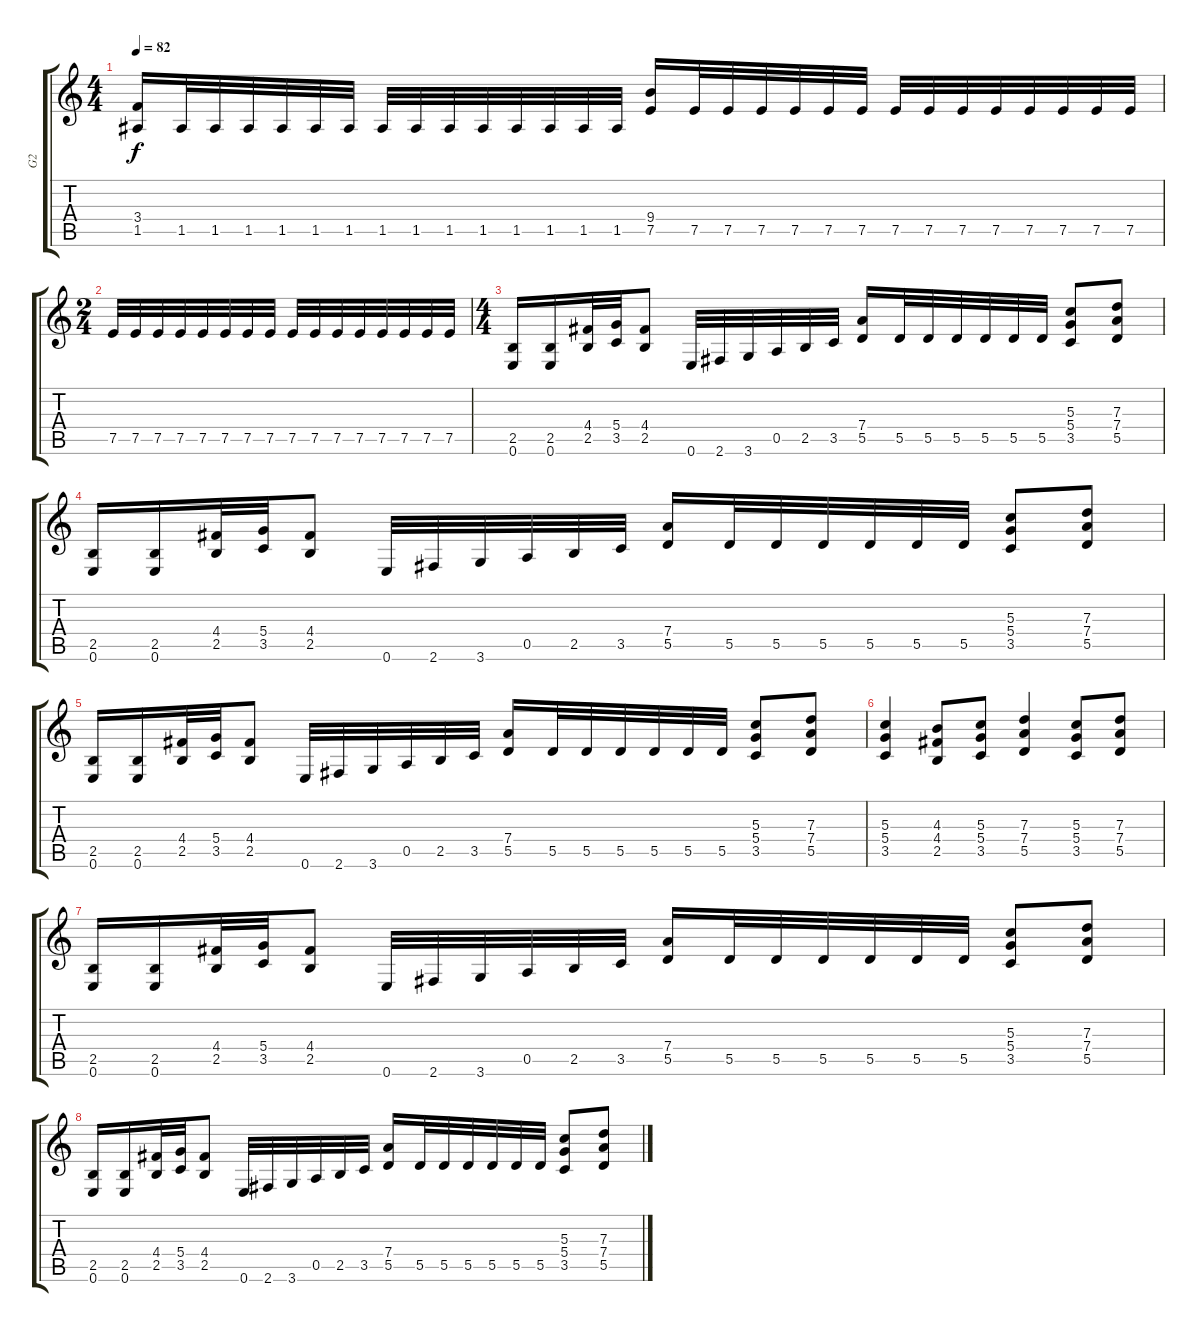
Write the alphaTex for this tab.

\track ("G2" "G2") {instrument distortionguitar}
\staff {score tabs}
\tuning (E4 B3 G3 D3 A2 E2) {hide}
\ts (4 4)
\tempo 82
\clef g2
\ks c
(3.4 1.5).16{dy f} 1.5.32 1.5.32 1.5.32 1.5.32 1.5.32 1.5.32 1.5.32 1.5.32 1.5.32 1.5.32 1.5.32 1.5.32 1.5.32 1.5.32 (9.4 7.5).16 7.5.32 7.5.32 7.5.32 7.5.32 7.5.32 7.5.32 7.5.32 7.5.32 7.5.32 7.5.32 7.5.32 7.5.32 7.5.32 7.5.32 |
\ts (2 4)
7.5.32 7.5.32 7.5.32 7.5.32 7.5.32 7.5.32 7.5.32 7.5.32 7.5.32 7.5.32 7.5.32 7.5.32 7.5.32 7.5.32 7.5.32 7.5.32 |
\ts (4 4)
\section ("" "")
(2.5 0.6).16 (2.5 0.6).16 (4.4 2.5).32 (5.4 3.5).32 (4.4 2.5).8 0.6.32 2.6.32 3.6.32 0.5.32 2.5.32 3.5.32 (7.4 5.5).16 5.5.32 5.5.32 5.5.32 5.5.32 5.5.32 5.5.32 (5.3 5.4 3.5).8 (7.3 7.4 5.5).8 |
(2.5 0.6).16 (2.5 0.6).16 (4.4 2.5).32 (5.4 3.5).32 (4.4 2.5).8 0.6.32 2.6.32 3.6.32 0.5.32 2.5.32 3.5.32 (7.4 5.5).16 5.5.32 5.5.32 5.5.32 5.5.32 5.5.32 5.5.32 (5.3 5.4 3.5).8 (7.3 7.4 5.5).8 |
(2.5 0.6).16 (2.5 0.6).16 (4.4 2.5).32 (5.4 3.5).32 (4.4 2.5).8 0.6.32 2.6.32 3.6.32 0.5.32 2.5.32 3.5.32 (7.4 5.5).16 5.5.32 5.5.32 5.5.32 5.5.32 5.5.32 5.5.32 (5.3 5.4 3.5).8 (7.3 7.4 5.5).8 |
(5.3 5.4 3.5).4 (4.3 4.4 2.5).8 (5.3 5.4 3.5).8 (7.3 7.4 5.5).4 (5.3 5.4 3.5).8 (7.3 7.4 5.5).8 |
\section ("" "")
(2.5 0.6).16 (2.5 0.6).16 (4.4 2.5).32 (5.4 3.5).32 (4.4 2.5).8 0.6.32 2.6.32 3.6.32 0.5.32 2.5.32 3.5.32 (7.4 5.5).16 5.5.32 5.5.32 5.5.32 5.5.32 5.5.32 5.5.32 (5.3 5.4 3.5).8 (7.3 7.4 5.5).8 |
(2.5 0.6).16 (2.5 0.6).16 (4.4 2.5).32 (5.4 3.5).32 (4.4 2.5).8 0.6.32 2.6.32 3.6.32 0.5.32 2.5.32 3.5.32 (7.4 5.5).16 5.5.32 5.5.32 5.5.32 5.5.32 5.5.32 5.5.32 (5.3 5.4 3.5).8 (7.3 7.4 5.5).8
